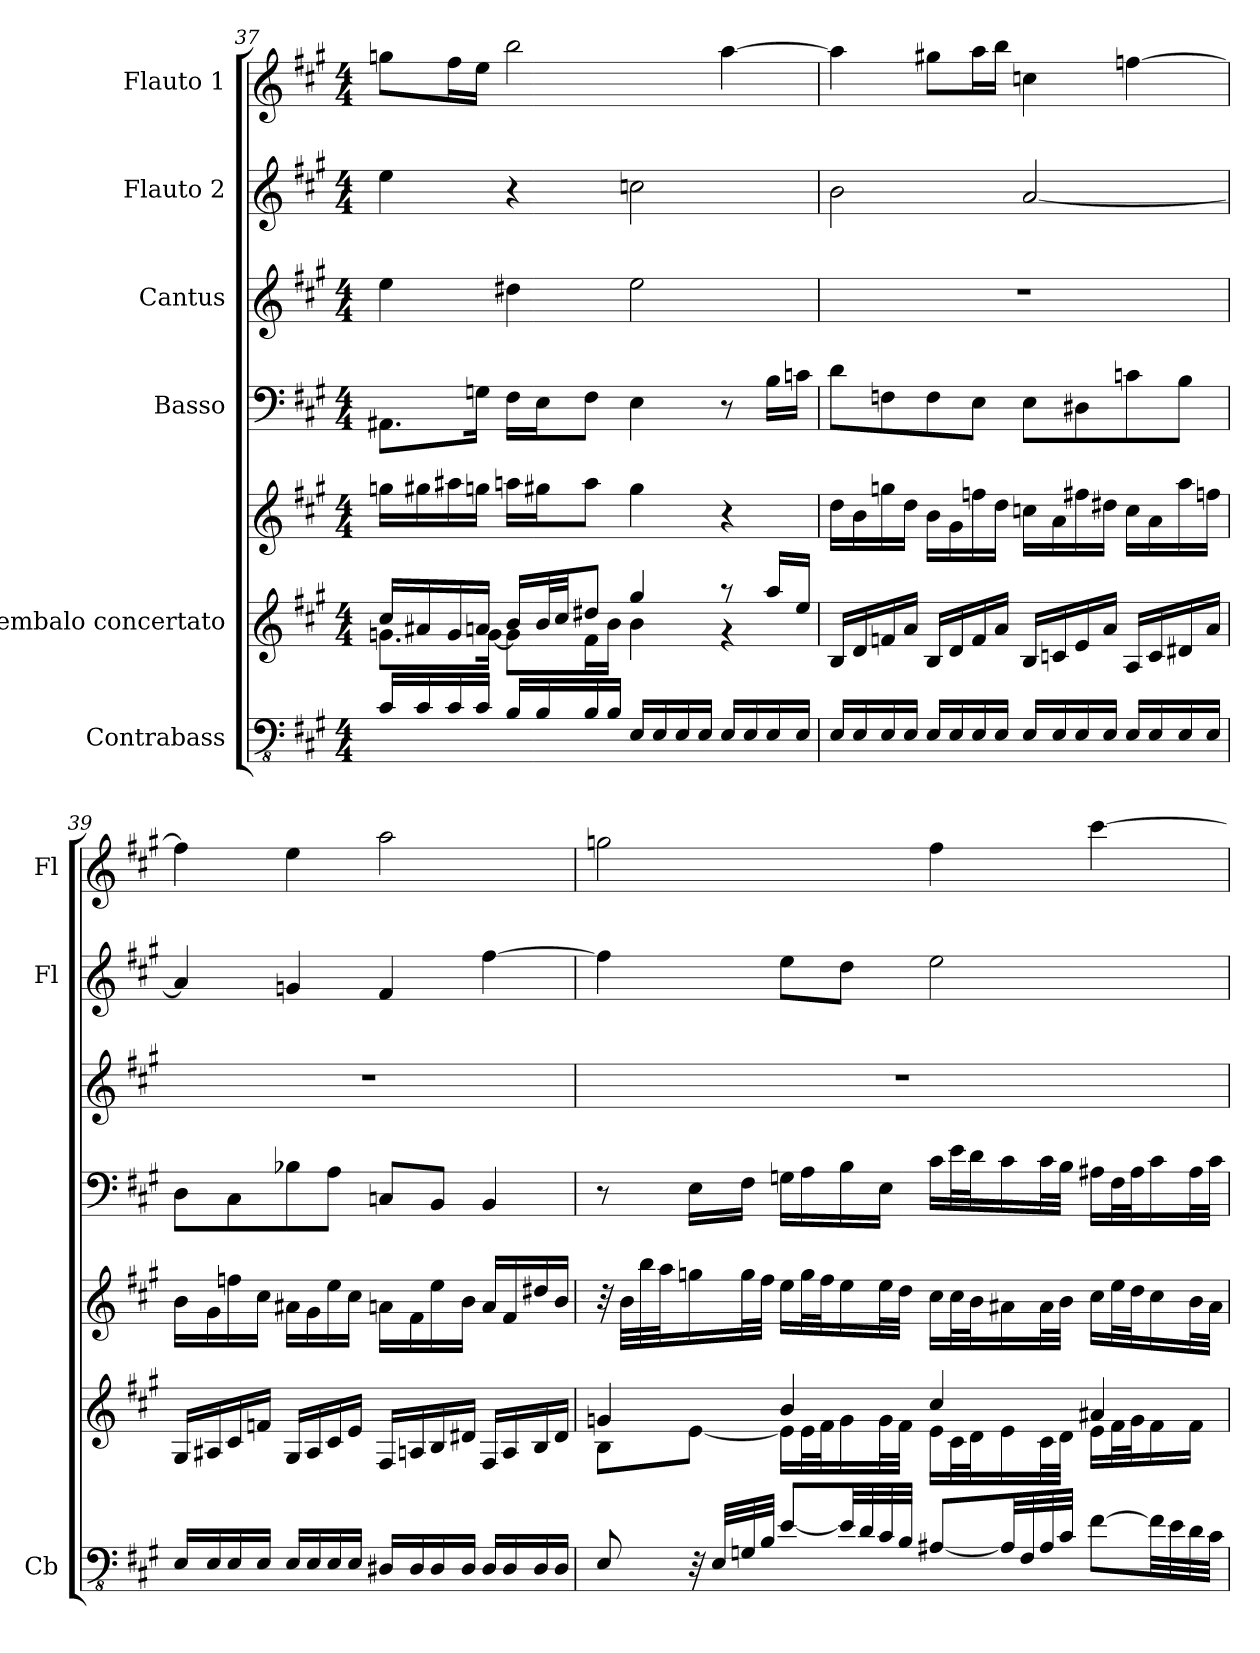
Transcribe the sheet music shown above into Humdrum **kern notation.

**kern	**kern	**kern	**kern	**kern	**kern	**kern
*part6	*part5	*part5	*part4	*part3	*part2	*part1
*staff7	*staff6	*staff5	*staff4	*staff3	*staff2	*staff1
*I"Contrabass	*I"Cembalo concertato	*	*I"Basso	*I"Cantus	*I"Flauto 2	*I"Flauto 1
*I'Cb	*	*	*	*	*I'Fl	*I'Fl
*clefFv4	*clefG2	*clefG2	*clefF4	*clefG2	*clefG2	*clefG2
*ITrd7c12	*	*	*	*	*	*
*k[f#c#g#]	*k[f#c#g#]	*k[f#c#g#]	*k[f#c#g#]	*k[f#c#g#]	*k[f#c#g#]	*k[f#c#g#]
*M4/4	*M4/4	*M4/4	*M4/4	*M4/4	*M4/4	*M4/4
=37	=37	=37	=37	=37	=37	=37
*	*^	*	*	*	*	*
16CC#/LL	16cc#/LL	8.gn\L	16ggn\LL	8.AA#X\L	4ee\	4ee\	8ggn\L
16CC#/	16a#X/	.	16gg#X\	.	.	.	.
16CC#/	16g/	.	16aa#X\	.	.	.	16ff#\L
16CC#/JJ	16an/JJ	[16g\Jk	16ggn\JJ	16Gn\Jk	.	.	16ee\JJ
16BBB/LL	16b/LL	8g\L]	16aan\LL	16F#\LL	4dd#X\	4r	2bb\
16BBB/	32b/L	.	16gg#X\J	16E\J	.	.	.
.	32cc#/JJ	.	.	.	.	.	.
16BBB/	8dd#X/J	16f#\L	8aa\J	8F#\J	.	.	.
16BBB/JJ	.	16b\JJ	.	.	.	.	.
16EEE/LL	4gg#/	4b\	4gg#\	4E\	2ee\	2ccn\	.
16EEE/	.	.	.	.	.	.	.
16EEE/	.	.	.	.	.	.	.
16EEE/JJ	.	.	.	.	.	.	.
16EEE/LL	8r	4r	4r	8r	.	.	[4aa\
16EEE/	.	.	.	.	.	.	.
16EEE/	16aa/LL	.	.	16B\LL	.	.	.
16EEE/JJ	16ee/JJ	.	.	16cn\JJ	.	.	.
*	*v	*v	*	*	*	*	*
!!LO:PB:g=z
=38	=38	=38	=38	=38	=38	=38
16EEE/LL	16B/LL	16dd\LL	8d\L	1r	2b\	4aa\]
16EEE/	16d/	16b\	.	.	.	.
16EEE/	16fn/	16ggn\	8Fn\	.	.	.
16EEE/JJ	16a/JJ	16dd\JJ	.	.	.	.
16EEE/LL	16B/LL	16b\LL	8F\	.	.	8gg#X\L
16EEE/	16d/	16g#\	.	.	.	.
16EEE/	16f/	16ffn\	8E\J	.	.	16aa\L
16EEE/JJ	16a/JJ	16dd\JJ	.	.	.	16bb\JJ
16EEE/LL	16B/LL	16ccn\LL	8E\L	.	[2a/	4ccn\
16EEE/	16cn/	16a\	.	.	.	.
16EEE/	16e/	16ff#X\	8D#X\	.	.	.
16EEE/JJ	16a/JJ	16dd#X\JJ	.	.	.	.
16EEE/LL	16A/LL	16cc\LL	8cn\	.	.	[4ffn\
16EEE/	16c/	16a\	.	.	.	.
16EEE/	16d#X/	16aa\	8B\J	.	.	.
16EEE/JJ	16a/JJ	16ffn\JJ	.	.	.	.
=39	=39	=39	=39	=39	=39	=39
16EEE/LL	16G#/LL	16b\LL	8D\L	1r	4a/]	4ffn\]
16EEE/	16A#X/	16g#\	.	.	.	.
16EEE/	16c#/	16ffn\	8C#\	.	.	.
16EEE/JJ	16fn/JJ	16cc#\JJ	.	.	.	.
16EEE/LL	16G#/LL	16a#X\LL	8B-X\	.	4gn/	4ee\
16EEE/	16A#/	16g#\	.	.	.	.
16EEE/	16c#/	16ee\	8A\J	.	.	.
16EEE/JJ	16e/JJ	16cc#\JJ	.	.	.	.
16DDD#X/LL	16F#/LL	16an\LL	8Cn/L	.	4f#/	2aa\
16DDD#/	16An/	16f#\	.	.	.	.
16DDD#/	16B/	16ee\	8BB/J	.	.	.
16DDD#/JJ	16d#X/JJ	16b\JJ	.	.	.	.
16DDD#/LL	16F#/LL	16a/LL	4BB/	.	[4ff#\	.
16DDD#/	16A/	16f#/	.	.	.	.
16DDD#/	16B/	16dd#X/	.	.	.	.
16DDD#/JJ	16d#/JJ	16b/JJ	.	.	.	.
!!LO:LB:g=z
=40	=40	=40	=40	=40	=40	=40
*	*^	*	*	*	*	*
8EEE/	4gn/	8B\L	32r	8r	1r	4ff#\]	2ggn\
.	.	.	32b\LLL	.	.	.	.
.	.	.	32bb\	.	.	.	.
.	.	.	32aa\J	.	.	.	.
32r	.	[8e\J	16ggn\	16E\LL	.	.	.
32EEE/LLL	.	.	.	.	.	.	.
32GGGn/	.	.	32gg\L	16F#\JJ	.	.	.
32BBB/JJJ	.	.	32ff#\JJJ	.	.	.	.
[8EE/L	4b/	16e\LL]	16ee\LL	16Gn\LL	.	8ee\L	.
.	.	32e\L	32gg\L	16A\	.	.	.
.	.	32f#\J	32ff#\J	.	.	.	.
32EE/LL]	.	16g\	16ee\	16B\	.	8dd\J	.
32DD/	.	.	.	.	.	.	.
32CC#/	.	32g\L	32ee\L	16E\JJ	.	.	.
32BBB/JJJ	.	32f#\JJJ	32dd\JJJ	.	.	.	.
[8AAA#X/L	4cc#/	16e\LL	16cc#\LL	16c#\LL	.	2ee\	4ff#\
.	.	32c#\L	32cc#\L	32e\L	.	.	.
.	.	32d\J	32b\J	32d\J	.	.	.
32AAA#/LL]	.	16e\	16a#X\	16c#\	.	.	.
32FFF#/	.	.	.	.	.	.	.
32AAA#/	.	32c#\L	32a#\L	32c#\L	.	.	.
32CC#/JJJ	.	32d\JJJ	32b\JJJ	32B\JJJ	.	.	.
[8FF#\L	4a#X/	16e\LL	16cc#\LL	16A#X\LL	.	.	[4ccc#\
.	.	32f#\L	32ee\L	32F#\L	.	.	.
.	.	32g\J	32dd\J	32A#\J	.	.	.
32FF#\LL]	.	16f#\	16cc#\	16c#\	.	.	.
32EE\	.	.	.	.	.	.	.
32DD\	.	16f#\JJ	32b\L	32A#\L	.	.	.
32CC#\JJJ	.	.	32a#\JJJ	32c#\JJJ	.	.	.
*	*v	*v	*	*	*	*	*
=	=	=	=	=	=	=
*-	*-	*-	*-	*-	*-	*-
